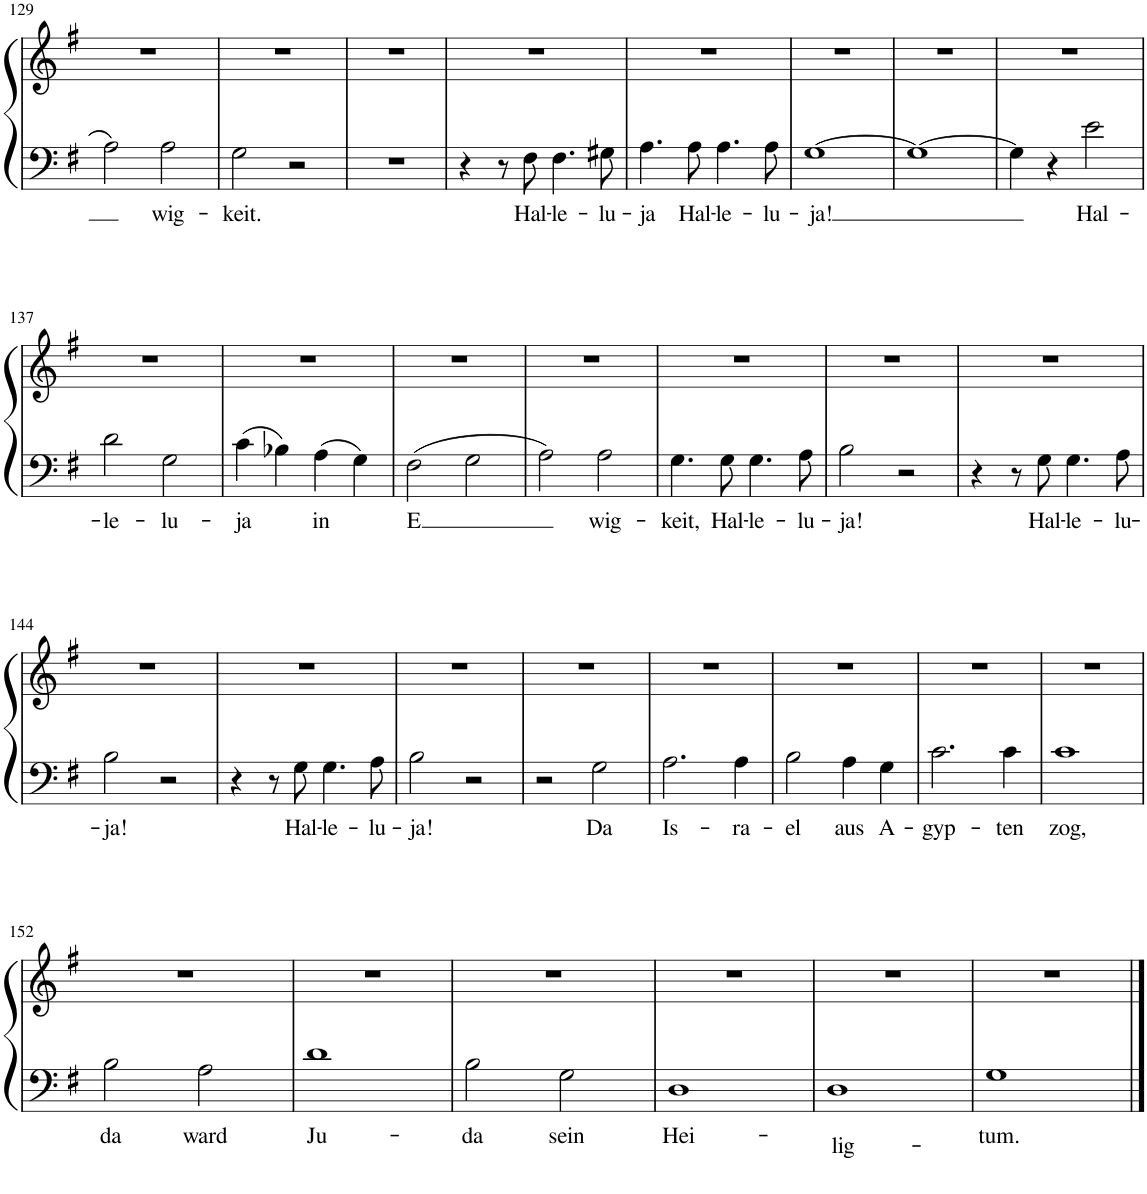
**kern	**text	**kern
*part1	*part1	*part1
*staff2	*staff2	*staff1
*I"Piano	*	*
*I'Pno.	*	*
!!LO:PB:g=z
*clefF4	*	*clefG2
*k[f#]	*	*k[f#]
*M2/2	*	*M2/2
*met(c|)	*	*met(c|)
=129	=129	=129
2A\	.	1r
!	!LO:LY:b	!
2A\	wig-	.
=130	=130	=130
!	!LO:LY:b	!
2G\	-keit.	1r
2r	.	.
=131	=131	=131
1r	.	1r
=132	=132	=132
4r	.	1r
8r	.	.
!	!LO:LY:b	!
8F#\	Hal-	.
!	!LO:LY:b	!
4.F#\	-le-	.
!	!LO:LY:b	!
8G#X\	-lu-	.
=133	=133	=133
!	!LO:LY:b	!
4.A\	ja	1r
!	!LO:LY:b	!
8A\	Hal-	.
!	!LO:LY:b	!
4.A\	-le-	.
!	!LO:LY:b	!
8A\	-lu-	.
=134	=134	=134
!	!LO:LY:b	!
[1G	-ja!	1r
=135	=135	=135
1G_	.	1r
=136	=136	=136
4G\]	.	1r
4r	.	.
!	!LO:LY:b	!
2e\	Hal-	.
!!LO:LB:g=z
=137	=137	=137
!	!LO:LY:b	!
2d\	-le-	1r
!	!LO:LY:b	!
2G\	-lu-	.
=138	=138	=138
!	!LO:LY:b	!
4c\	-ja	1r
4B-X\	.	.
!	!LO:LY:b	!
4A\	in	.
4G\	.	.
=139	=139	=139
!	!LO:LY:b	!
2F#\	E	1r
2G\	.	.
=140	=140	=140
2A\	.	1r
!	!LO:LY:b	!
2A\	wig-	.
=141	=141	=141
!	!LO:LY:b	!
4.G\	keit,	1r
!	!LO:LY:b	!
8G\	Hal-	.
!	!LO:LY:b	!
4.G\	-le-	.
!	!LO:LY:b	!
8A\	-lu-	.
=142	=142	=142
!	!LO:LY:b	!
2B\	-ja!	1r
2r	.	.
=143	=143	=143
4r	.	1r
8r	.	.
!	!LO:LY:b	!
8G\	Hal-	.
!	!LO:LY:b	!
4.G\	-le-	.
!	!LO:LY:b	!
8A\	-lu-	.
!!LO:LB:g=z
=144	=144	=144
!	!LO:LY:b	!
2B\	-ja!	1r
2r	.	.
=145	=145	=145
4r	.	1r
8r	.	.
!	!LO:LY:b	!
8G\	Hal-	.
!	!LO:LY:b	!
4.G\	-le-	.
!	!LO:LY:b	!
8A\	-lu-	.
=146	=146	=146
!	!LO:LY:b	!
2B\	-ja!	1r
2r	.	.
=147	=147	=147
2r	.	1r
!	!LO:LY:b	!
2G\	Da	.
=148	=148	=148
!	!LO:LY:b	!
2.A\	Is-	1r
!	!LO:LY:b	!
4A\	-ra-	.
=149	=149	=149
!	!LO:LY:b	!
2B\	-el	1r
!	!LO:LY:b	!
4A\	aus	.
!	!LO:LY:b	!
4G\	A-	.
=150	=150	=150
!	!LO:LY:b	!
2.c\	-gyp-	1r
!	!LO:LY:b	!
4c\	-ten	.
=151	=151	=151
!	!LO:LY:b	!
1c	zog,	1r
!!LO:LB:g=z
=152	=152	=152
!	!LO:LY:b	!
2B\	da	1r
!	!LO:LY:b	!
2A\	ward	.
=153	=153	=153
!	!LO:LY:b	!
1d	Ju-	1r
=154	=154	=154
!	!LO:LY:b	!
2B\	-da	1r
!	!LO:LY:b	!
2G\	sein	.
=155	=155	=155
!	!LO:LY:b	!
1D	Hei-	1r
=156	=156	=156
!	!LO:LY:b	!
1D	-lig-	1r
=157	=157	=157
!	!LO:LY:b	!
1G	-tum.	1r
==	==	==
*-	*-	*-
